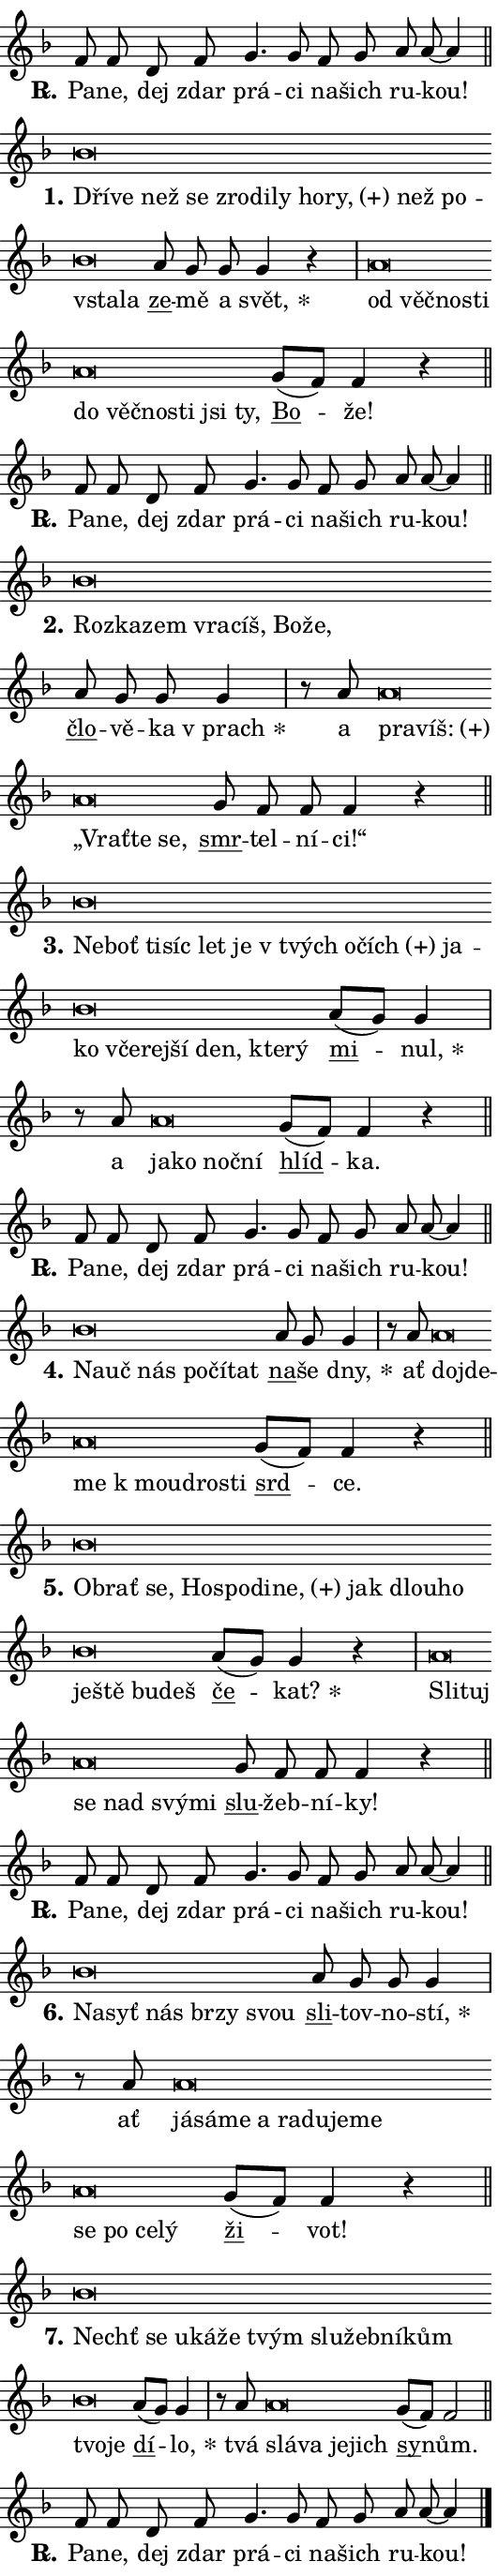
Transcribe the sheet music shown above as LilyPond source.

\version "2.24.0"
\header { tagline = "" }
\paper {
  indent = 0\cm
  top-margin = 0\cm
  right-margin = 0.13\cm % to fit lyric hyphens
  bottom-margin = 0\cm
  left-margin = 0\cm
  paper-width = 9\cm
  page-breaking = #ly:one-page-breaking
  system-system-spacing.basic-distance = #11
  score-system-spacing.basic-distance = #11
  ragged-last = ##f
}


%% Author: Thomas Morley
%% https://lists.gnu.org/archive/html/lilypond-user/2020-05/msg00002.html
#(define (line-position grob)
"Returns position of @var[grob} in current system:
   @code{'start}, if at first time-step
   @code{'end}, if at last time-step
   @code{'middle} otherwise
"
  (let* ((col (ly:item-get-column grob))
         (ln (ly:grob-object col 'left-neighbor))
         (rn (ly:grob-object col 'right-neighbor))
         (col-to-check-left (if (ly:grob? ln) ln col))
         (col-to-check-right (if (ly:grob? rn) rn col))
         (break-dir-left
           (and
             (ly:grob-property col-to-check-left 'non-musical #f)
             (ly:item-break-dir col-to-check-left)))
         (break-dir-right
           (and
             (ly:grob-property col-to-check-right 'non-musical #f)
             (ly:item-break-dir col-to-check-right))))
        (cond ((eqv? 1 break-dir-left) 'start)
              ((eqv? -1 break-dir-right) 'end)
              (else 'middle))))

#(define (tranparent-at-line-position vctor)
  (lambda (grob)
  "Relying on @code{line-position} select the relevant enry from @var{vctor}.
Used to determine transparency,"
    (case (line-position grob)
      ((end) (not (vector-ref vctor 0)))
      ((middle) (not (vector-ref vctor 1)))
      ((start) (not (vector-ref vctor 2))))))

noteHeadBreakVisibility =
#(define-music-function (break-visibility)(vector?)
"Makes @code{NoteHead}s transparent relying on @var{break-visibility}"
#{
  \override NoteHead.transparent =
    #(tranparent-at-line-position break-visibility)
#})

#(define delete-ledgers-for-transparent-note-heads
  (lambda (grob)
    "Reads whether a @code{NoteHead} is transparent.
If so this @code{NoteHead} is removed from @code{'note-heads} from
@var{grob}, which is supposed to be @code{LedgerLineSpanner}.
As a result ledgers are not printed for this @code{NoteHead}"
    (let* ((nhds-array (ly:grob-object grob 'note-heads))
           (nhds-list
             (if (ly:grob-array? nhds-array)
                 (ly:grob-array->list nhds-array)
                 '()))
           ;; Relies on the transparent-property being done before
           ;; Staff.LedgerLineSpanner.after-line-breaking is executed.
           ;; This is fragile ...
           (to-keep
             (remove
               (lambda (nhd)
                 (ly:grob-property nhd 'transparent #f))
               nhds-list)))
      ;; TODO find a better method to iterate over grob-arrays, similiar
      ;; to filter/remove etc for lists
      ;; For now rebuilt from scratch
      (set! (ly:grob-object grob 'note-heads)  '())
      (for-each
        (lambda (nhd)
          (ly:pointer-group-interface::add-grob grob 'note-heads nhd))
        to-keep))))

squashNotes = {
  \override NoteHead.X-extent = #'(-0.2 . 0.2)
  \override NoteHead.Y-extent = #'(-0.75 . 0)
  \override NoteHead.stencil =
    #(lambda (grob)
       (let ((pos (ly:grob-property grob 'staff-position)))
         (begin
           (if (< pos -7) (display "ERROR: Lower brevis then expected\n") (display ""))
           (if (<= pos -6) ly:text-interface::print ly:note-head::print))))
}
unSquashNotes = {
  \revert NoteHead.X-extent
  \revert NoteHead.Y-extent
  \revert NoteHead.stencil
}

hideNotes = \noteHeadBreakVisibility #begin-of-line-visible
unHideNotes = \noteHeadBreakVisibility #all-visible

% work-around for resetting accidentals
% https://lilypond.org/doc/v2.23/Documentation/notation/displaying-rhythms#unmetered-music
cadenzaMeasure = {
  \cadenzaOff
  \partial 1024 s1024
  \cadenzaOn
}

#(define-markup-command (accent layout props text) (markup?)
  "Underline accented syllable"
  (interpret-markup layout props
    #{\markup \override #'(offset . 4.3) \underline { #text }#}))

responsum = \markup \concat {
  "R" \hspace #-1.05 \path #0.1 #'((moveto 0 0.07) (lineto 0.9 0.8)) \hspace #0.05 "."
}

spaceSize = #0.6828661417322834 % exact space size for TeX Gyre Schola

\layout {
  \context {
    \Staff
    \remove "Time_signature_engraver"
    \override LedgerLineSpanner.after-line-breaking = #delete-ledgers-for-transparent-note-heads
  }
  \context {
    \Lyrics {
      \override LyricSpace.minimum-distance = \spaceSize
      \override LyricText.font-name = #"TeX Gyre Schola"
      \override LyricText.font-size = 1
      \override StanzaNumber.font-name = #"TeX Gyre Schola Bold"
      \override StanzaNumber.font-size = 1
    }
  }
  \context {
    \Score 
    \override NoteHead.text =
      #(lambda (grob) 
        (let ((pos (ly:grob-property grob 'staff-position)))
          #{\markup {
            \combine
              \halign #-0.55 \raise #(if (= pos -6) 0 0.5) \override #'(thickness . 2) \draw-line #'(3.2 . 0)
              \musicglyph "noteheads.sM1"
          }#}))
  }
}

% magnetic-lyrics.ily
%
%   written by
%     Jean Abou Samra <jean@abou-samra.fr>
%     Werner Lemberg <wl@gnu.org>
%
%   adapted by
%     Jiri Hon <jiri.hon@gmail.com>
%
% Version 2022-Apr-15

% https://www.mail-archive.com/lilypond-user@gnu.org/msg149350.html

#(define (Left_hyphen_pointer_engraver context)
   "Collect syllable-hyphen-syllable occurrences in lyrics and store
them in properties.  This engraver only looks to the left.  For
example, if the lyrics input is @code{foo -- bar}, it does the
following.

@itemize @bullet
@item
Set the @code{text} property of the @code{LyricHyphen} grob between
@q{foo} and @q{bar} to @code{foo}.

@item
Set the @code{left-hyphen} property of the @code{LyricText} grob with
text @q{foo} to the @code{LyricHyphen} grob between @q{foo} and
@q{bar}.
@end itemize

Use this auxiliary engraver in combination with the
@code{lyric-@/text::@/apply-@/magnetic-@/offset!} hook."
   (let ((hyphen #f)
         (text #f))
     (make-engraver
      (acknowledgers
       ((lyric-syllable-interface engraver grob source-engraver)
        (set! text grob)))
      (end-acknowledgers
       ((lyric-hyphen-interface engraver grob source-engraver)
        ;(when (not (grob::has-interface grob 'lyric-space-interface))
          (set! hyphen grob)));)
      ((stop-translation-timestep engraver)
       (when (and text hyphen)
         (ly:grob-set-object! text 'left-hyphen hyphen))
       (set! text #f)
       (set! hyphen #f)))))

#(define (lyric-text::apply-magnetic-offset! grob)
   "If the space between two syllables is less than the value in
property @code{LyricText@/.details@/.squash-threshold}, move the right
syllable to the left so that it gets concatenated with the left
syllable.

Use this function as a hook for
@code{LyricText@/.after-@/line-@/breaking} if the
@code{Left_@/hyphen_@/pointer_@/engraver} is active."
   (let ((hyphen (ly:grob-object grob 'left-hyphen #f)))
     (when hyphen
       (let ((left-text (ly:spanner-bound hyphen LEFT)))
         (when (grob::has-interface left-text 'lyric-syllable-interface)
           (let* ((common (ly:grob-common-refpoint grob left-text X))
                  (this-x-ext (ly:grob-extent grob common X))
                  (left-x-ext
                   (begin
                     ;; Trigger magnetism for left-text.
                     (ly:grob-property left-text 'after-line-breaking)
                     (ly:grob-extent left-text common X)))
                  ;; `delta` is the gap width between two syllables.
                  (delta (- (interval-start this-x-ext)
                            (interval-end left-x-ext)))
                  (details (ly:grob-property grob 'details))
                  (threshold (assoc-get 'squash-threshold details 0.2)))
             (when (< delta threshold)
               (let* (;; We have to manipulate the input text so that
                      ;; ligatures crossing syllable boundaries are not
                      ;; disabled.  For languages based on the Latin
                      ;; script this is essentially a beautification.
                      ;; However, for non-Western scripts it can be a
                      ;; necessity.
                      (lt (ly:grob-property left-text 'text))
                      (rt (ly:grob-property grob 'text))
                      (is-space (grob::has-interface hyphen 'lyric-space-interface))
                      (space (if is-space " " ""))
                      (extra-delta (if is-space spaceSize 0))
                      ;; Append new syllable.
                      (ltrt-space (if (and (string? lt) (string? rt))
                                (string-append lt space rt)
                                (make-concat-markup (list lt space rt))))
                      ;; Right-align `ltrt` to the right side.
                      (ltrt-space-markup (grob-interpret-markup
                               grob
                               (make-translate-markup
                                (cons (interval-length this-x-ext) 0)
                                (make-right-align-markup ltrt-space)))))
                 (begin
                   ;; Don't print `left-text`.
                   (ly:grob-set-property! left-text 'stencil #f)
                   ;; Set text and stencil (which holds all collected
                   ;; syllables so far) and shift it to the left.
                   (ly:grob-set-property! grob 'text ltrt-space)
                   (ly:grob-set-property! grob 'stencil ltrt-space-markup)
                   (ly:grob-translate-axis! grob (- (- delta extra-delta)) X))))))))))


#(define (lyric-hyphen::displace-bounds-first grob)
   ;; Make very sure this callback isn't triggered too early.
   (let ((left (ly:spanner-bound grob LEFT))
         (right (ly:spanner-bound grob RIGHT)))
     (ly:grob-property left 'after-line-breaking)
     (ly:grob-property right 'after-line-breaking)
     (ly:lyric-hyphen::print grob)))

squashThreshold = #0.4

\layout {
  \context {
    \Lyrics
    \consists #Left_hyphen_pointer_engraver
    \override LyricText.after-line-breaking =
      #lyric-text::apply-magnetic-offset!
    \override LyricHyphen.stencil = #lyric-hyphen::displace-bounds-first
    \override LyricText.details.squash-threshold = \squashThreshold
    \override LyricHyphen.minimum-distance = 0
    \override LyricHyphen.minimum-length = \squashThreshold
  }
}

squashText = \override LyricText.details.squash-threshold = 9999
unSquashText = \override LyricText.details.squash-threshold = \squashThreshold

leftText = \override LyricText.self-alignment-X = #LEFT
unLeftText = \revert LyricText.self-alignment-X

starOffset = #(lambda (grob) 
                (let ((x_offset (ly:self-alignment-interface::aligned-on-x-parent grob)))
                  (if (= x_offset 0) 0 (+ x_offset 1.2))))

star = #(define-music-function (syllable)(string?)
"Append star separator at the end of a syllable"
#{
  \once \override LyricText.X-offset = #starOffset
  \lyricmode { \markup {
    #syllable
    \override #'((font-name . "TeX Gyre Schola Bold")) \hspace #0.2 \lower #0.65 \larger "*"
  } }
#})

starAccent = #(define-music-function (syllable)(string?)
"Append star separator at the end of a syllable and make accent"
#{
  \once \override LyricText.X-offset = #starOffset
  \lyricmode { \markup {
    \accent #syllable
    \override #'((font-name . "TeX Gyre Schola Bold")) \hspace #0.2 \lower #0.65 \larger "*"
  } }
#})

breath = #(define-music-function (syllable)(string?)
"Append breathing indicator at the end of a syllable"
#{
  \lyricmode { \markup { #syllable "+" } }
#})

optionalBreath = #(define-music-function (syllable)(string?)
"Append optional breathing indicator at the end of a syllable"
#{
  \lyricmode { \markup { #syllable "(+)" } }
#})


\score {
    <<
        \new Voice = "melody" { \cadenzaOn \key f \major \relative { f'8 f d f g4. g8 \bar "" f8 g a a~ a4 \cadenzaMeasure \bar "||" \break } }
        \new Lyrics \lyricsto "melody" { \lyricmode { \set stanza = \responsum
Pa -- ne, dej zdar prá -- ci na -- šich ru -- kou! } }
    >>
    \layout {}
}

\score {
    <<
        \new Voice = "melody" { \cadenzaOn \key f \major \relative { \squashNotes bes'\breve*1/16 \hideNotes \breve*1/16 \bar "" \breve*1/16 \bar "" \breve*1/16 \bar "" \breve*1/16 \bar "" \breve*1/16 \bar "" \breve*1/16 \bar "" \breve*1/16 \bar "" \breve*1/16 \bar "" \breve*1/16 \bar "" \breve*1/16 \bar "" \breve*1/16 \breve*1/16 \bar "" \unHideNotes \unSquashNotes \bar "" a8 g g g4 r \cadenzaMeasure \bar "|" \squashNotes a\breve*1/16 \hideNotes \breve*1/16 \bar "" \breve*1/16 \bar "" \breve*1/16 \bar "" \breve*1/16 \bar "" \breve*1/16 \bar "" \breve*1/16 \bar "" \breve*1/16 \bar "" \breve*1/16 \breve*1/16 \bar "" \unHideNotes \unSquashNotes \bar "" g8[( f)] f4 r \cadenzaMeasure \bar "||" \break } }
        \new Lyrics \lyricsto "melody" { \lyricmode { \set stanza = "1."
\leftText Dří -- \squashText ve než se zro -- di -- ly ho -- \optionalBreath ry, než po -- vsta -- la \unLeftText \unSquashText \markup \accent ze -- mě a \star svět, \leftText od \squashText věč -- no -- sti do věč -- no -- sti jsi ty, \unLeftText \unSquashText \markup \accent Bo -- že! } }
    >>
    \layout {}
}

\score {
    <<
        \new Voice = "melody" { \cadenzaOn \key f \major \relative { f'8 f d f g4. g8 \bar "" f8 g a a~ a4 \cadenzaMeasure \bar "||" \break } }
        \new Lyrics \lyricsto "melody" { \lyricmode { \set stanza = \responsum
Pa -- ne, dej zdar prá -- ci na -- šich ru -- kou! } }
    >>
    \layout {}
}

\score {
    <<
        \new Voice = "melody" { \cadenzaOn \key f \major \relative { \squashNotes bes'\breve*1/16 \hideNotes \breve*1/16 \bar "" \breve*1/16 \bar "" \breve*1/16 \bar "" \breve*1/16 \bar "" \breve*1/16 \breve*1/16 \bar "" \unHideNotes \unSquashNotes \bar "" a8 g g g4 \cadenzaMeasure \bar "|" r8 a8 \squashNotes a\breve*1/16 \hideNotes \breve*1/16 \bar "" \breve*1/16 \bar "" \breve*1/16 \breve*1/16 \bar "" \unHideNotes \unSquashNotes \bar "" g8 f f f4 r \cadenzaMeasure \bar "||" \break } }
        \new Lyrics \lyricsto "melody" { \lyricmode { \set stanza = "2."
\leftText Roz -- \squashText ka -- zem vra -- cíš, Bo -- že, \unLeftText \unSquashText \markup \accent člo -- vě -- ka \star "v prach" a \leftText pra -- \squashText \optionalBreath víš: „Vrať -- te se, \unLeftText \unSquashText \markup \accent smr -- tel -- ní -- ci!“ } }
    >>
    \layout {}
}

\score {
    <<
        \new Voice = "melody" { \cadenzaOn \key f \major \relative { \squashNotes bes'\breve*1/16 \hideNotes \breve*1/16 \bar "" \breve*1/16 \bar "" \breve*1/16 \bar "" \breve*1/16 \bar "" \breve*1/16 \bar "" \breve*1/16 \bar "" \breve*1/16 \bar "" \breve*1/16 \bar "" \breve*1/16 \bar "" \breve*1/16 \bar "" \breve*1/16 \bar "" \breve*1/16 \bar "" \breve*1/16 \bar "" \breve*1/16 \bar "" \breve*1/16 \breve*1/16 \bar "" \unHideNotes \unSquashNotes \bar "" a8[( g)] g4 \cadenzaMeasure \bar "|" r8 a8 \squashNotes a\breve*1/16 \hideNotes \breve*1/16 \bar "" \breve*1/16 \breve*1/16 \bar "" \unHideNotes \unSquashNotes \bar "" g8[( f)] f4 r \cadenzaMeasure \bar "||" \break } }
        \new Lyrics \lyricsto "melody" { \lyricmode { \set stanza = "3."
\leftText Ne -- \squashText boť ti -- síc let je "v tvých" o -- \optionalBreath čích ja -- ko vče -- rej -- ší den, kte -- rý \unLeftText \unSquashText \markup \accent mi -- \star nul, a \leftText ja -- \squashText ko noč -- ní \unLeftText \unSquashText \markup \accent hlíd -- ka. } }
    >>
    \layout {}
}

\score {
    <<
        \new Voice = "melody" { \cadenzaOn \key f \major \relative { f'8 f d f g4. g8 \bar "" f8 g a a~ a4 \cadenzaMeasure \bar "||" \break } }
        \new Lyrics \lyricsto "melody" { \lyricmode { \set stanza = \responsum
Pa -- ne, dej zdar prá -- ci na -- šich ru -- kou! } }
    >>
    \layout {}
}

\score {
    <<
        \new Voice = "melody" { \cadenzaOn \key f \major \relative { \squashNotes bes'\breve*1/16 \hideNotes \breve*1/16 \bar "" \breve*1/16 \bar "" \breve*1/16 \bar "" \breve*1/16 \breve*1/16 \bar "" \unHideNotes \unSquashNotes \bar "" a8 g g4 \cadenzaMeasure \bar "|" r8 a8 \squashNotes a\breve*1/16 \hideNotes \breve*1/16 \bar "" \breve*1/16 \bar "" \breve*1/16 \bar "" \breve*1/16 \breve*1/16 \bar "" \unHideNotes \unSquashNotes \bar "" g8[( f)] f4 r \cadenzaMeasure \bar "||" \break } }
        \new Lyrics \lyricsto "melody" { \lyricmode { \set stanza = "4."
\leftText Na -- \squashText uč nás po -- čí -- tat \unLeftText \unSquashText \markup \accent na -- še \star dny, ať \leftText do -- \squashText jde -- me "k mou" -- dro -- sti \unLeftText \unSquashText \markup \accent srd -- ce. } }
    >>
    \layout {}
}

\score {
    <<
        \new Voice = "melody" { \cadenzaOn \key f \major \relative { \squashNotes bes'\breve*1/16 \hideNotes \breve*1/16 \bar "" \breve*1/16 \bar "" \breve*1/16 \bar "" \breve*1/16 \bar "" \breve*1/16 \bar "" \breve*1/16 \bar "" \breve*1/16 \bar "" \breve*1/16 \bar "" \breve*1/16 \bar "" \breve*1/16 \bar "" \breve*1/16 \bar "" \breve*1/16 \breve*1/16 \bar "" \unHideNotes \unSquashNotes \bar "" a8[( g)] g4 r \cadenzaMeasure \bar "|" \squashNotes a\breve*1/16 \hideNotes \breve*1/16 \bar "" \breve*1/16 \bar "" \breve*1/16 \bar "" \breve*1/16 \breve*1/16 \bar "" \unHideNotes \unSquashNotes \bar "" g8 f f f4 r \cadenzaMeasure \bar "||" \break } }
        \new Lyrics \lyricsto "melody" { \lyricmode { \set stanza = "5."
\leftText Ob -- \squashText rať se, Ho -- spo -- di -- \optionalBreath ne, jak dlou -- ho je -- ště bu -- deš \unLeftText \unSquashText \markup \accent če -- \star kat? \leftText Sli -- \squashText tuj se nad svý -- mi \unLeftText \unSquashText \markup \accent slu -- žeb -- ní -- ky! } }
    >>
    \layout {}
}

\score {
    <<
        \new Voice = "melody" { \cadenzaOn \key f \major \relative { f'8 f d f g4. g8 \bar "" f8 g a a~ a4 \cadenzaMeasure \bar "||" \break } }
        \new Lyrics \lyricsto "melody" { \lyricmode { \set stanza = \responsum
Pa -- ne, dej zdar prá -- ci na -- šich ru -- kou! } }
    >>
    \layout {}
}

\score {
    <<
        \new Voice = "melody" { \cadenzaOn \key f \major \relative { \squashNotes bes'\breve*1/16 \hideNotes \breve*1/16 \bar "" \breve*1/16 \bar "" \breve*1/16 \bar "" \breve*1/16 \breve*1/16 \bar "" \unHideNotes \unSquashNotes \bar "" a8 g g g4 \cadenzaMeasure \bar "|" r8 a8 \squashNotes a\breve*1/16 \hideNotes \breve*1/16 \bar "" \breve*1/16 \bar "" \breve*1/16 \bar "" \breve*1/16 \bar "" \breve*1/16 \bar "" \breve*1/16 \bar "" \breve*1/16 \bar "" \breve*1/16 \bar "" \breve*1/16 \bar "" \breve*1/16 \breve*1/16 \bar "" \unHideNotes \unSquashNotes \bar "" g8[( f)] f4 r \cadenzaMeasure \bar "||" \break } }
        \new Lyrics \lyricsto "melody" { \lyricmode { \set stanza = "6."
\leftText Na -- \squashText syť nás br -- zy svou \unLeftText \unSquashText \markup \accent sli -- tov -- no -- \star stí, ať \leftText já -- \squashText sá -- me a ra -- du -- je -- me se po ce -- lý \unLeftText \unSquashText \markup \accent ži -- vot! } }
    >>
    \layout {}
}

\score {
    <<
        \new Voice = "melody" { \cadenzaOn \key f \major \relative { \squashNotes bes'\breve*1/16 \hideNotes \breve*1/16 \bar "" \breve*1/16 \bar "" \breve*1/16 \bar "" \breve*1/16 \bar "" \breve*1/16 \bar "" \breve*1/16 \bar "" \breve*1/16 \bar "" \breve*1/16 \bar "" \breve*1/16 \bar "" \breve*1/16 \breve*1/16 \bar "" \unHideNotes \unSquashNotes \bar "" a8[( g)] g4 \cadenzaMeasure \bar "|" r8 a8 \squashNotes a\breve*1/16 \hideNotes \breve*1/16 \bar "" \breve*1/16 \breve*1/16 \bar "" \unHideNotes \unSquashNotes \bar "" g8[( f)] f2 \cadenzaMeasure \bar "||" \break } }
        \new Lyrics \lyricsto "melody" { \lyricmode { \set stanza = "7."
\leftText Nechť \squashText se u -- ká -- že tvým slu -- žeb -- ní -- kům tvo -- je \unLeftText \unSquashText \markup \accent dí -- \star lo, tvá \leftText slá -- \squashText va je -- jich \unLeftText \unSquashText \markup \accent sy -- nům. } }
    >>
    \layout {}
}

\score {
    <<
        \new Voice = "melody" { \cadenzaOn \key f \major \relative { f'8 f d f g4. g8 \bar "" f8 g a a~ a4 \cadenzaMeasure \bar "||" \break } \bar "|." }
        \new Lyrics \lyricsto "melody" { \lyricmode { \set stanza = \responsum
Pa -- ne, dej zdar prá -- ci na -- šich ru -- kou! } }
    >>
    \layout {}
}
